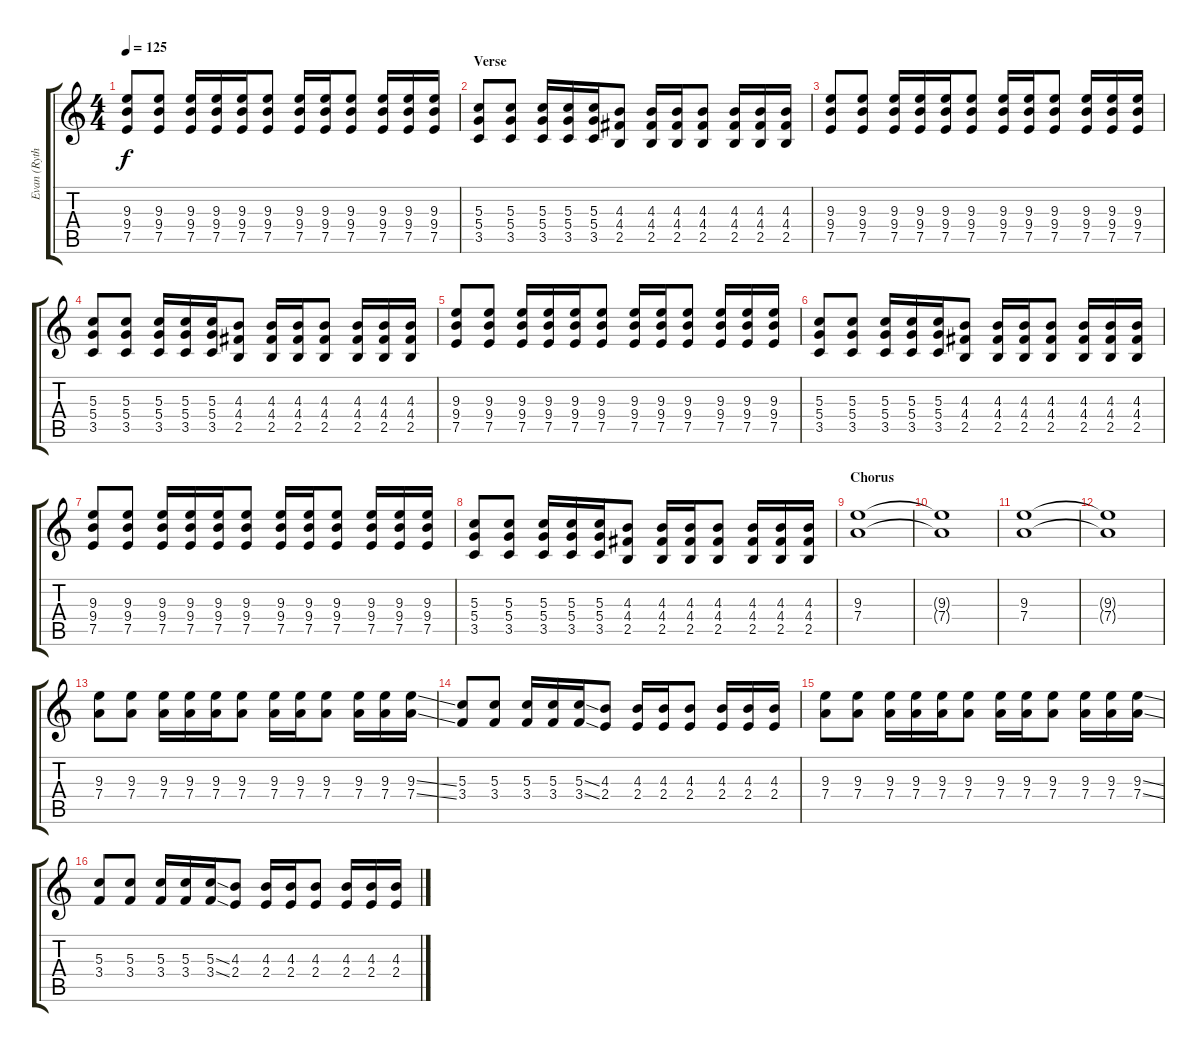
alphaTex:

\track ("Evan (Rythm)" "Evan (Ryth") {instrument overdrivenguitar}
\staff {score tabs}
\tuning (E4 B3 G3 D3 A2 E2) {hide}
\ts (4 4)
\tempo 125
\clef g2
\ks c
(9.3 9.4 7.5).8{dy f} (9.3 9.4 7.5).8 (9.3 9.4 7.5).16 (9.3 9.4 7.5).16 (9.3 9.4 7.5).16 (9.3 9.4 7.5).8 (9.3 9.4 7.5).16 (9.3 9.4 7.5).16 (9.3 9.4 7.5).8 (9.3 9.4 7.5).16 (9.3 9.4 7.5).16 (9.3 9.4 7.5).16 |
\section ("" "Verse")
(5.3 5.4 3.5).8 (5.3 5.4 3.5).8 (5.3 5.4 3.5).16 (5.3 5.4 3.5).16 (5.3 5.4 3.5).16 (4.3 4.4 2.5).8 (4.3 4.4 2.5).16 (4.3 4.4 2.5).16 (4.3 4.4 2.5).8 (4.3 4.4 2.5).16 (4.3 4.4 2.5).16 (4.3 4.4 2.5).16 |
(9.3 9.4 7.5).8 (9.3 9.4 7.5).8 (9.3 9.4 7.5).16 (9.3 9.4 7.5).16 (9.3 9.4 7.5).16 (9.3 9.4 7.5).8 (9.3 9.4 7.5).16 (9.3 9.4 7.5).16 (9.3 9.4 7.5).8 (9.3 9.4 7.5).16 (9.3 9.4 7.5).16 (9.3 9.4 7.5).16 |
(5.3 5.4 3.5).8 (5.3 5.4 3.5).8 (5.3 5.4 3.5).16 (5.3 5.4 3.5).16 (5.3 5.4 3.5).16 (4.3 4.4 2.5).8 (4.3 4.4 2.5).16 (4.3 4.4 2.5).16 (4.3 4.4 2.5).8 (4.3 4.4 2.5).16 (4.3 4.4 2.5).16 (4.3 4.4 2.5).16 |
(9.3 9.4 7.5).8 (9.3 9.4 7.5).8 (9.3 9.4 7.5).16 (9.3 9.4 7.5).16 (9.3 9.4 7.5).16 (9.3 9.4 7.5).8 (9.3 9.4 7.5).16 (9.3 9.4 7.5).16 (9.3 9.4 7.5).8 (9.3 9.4 7.5).16 (9.3 9.4 7.5).16 (9.3 9.4 7.5).16 |
(5.3 5.4 3.5).8 (5.3 5.4 3.5).8 (5.3 5.4 3.5).16 (5.3 5.4 3.5).16 (5.3 5.4 3.5).16 (4.3 4.4 2.5).8 (4.3 4.4 2.5).16 (4.3 4.4 2.5).16 (4.3 4.4 2.5).8 (4.3 4.4 2.5).16 (4.3 4.4 2.5).16 (4.3 4.4 2.5).16 |
(9.3 9.4 7.5).8 (9.3 9.4 7.5).8 (9.3 9.4 7.5).16 (9.3 9.4 7.5).16 (9.3 9.4 7.5).16 (9.3 9.4 7.5).8 (9.3 9.4 7.5).16 (9.3 9.4 7.5).16 (9.3 9.4 7.5).8 (9.3 9.4 7.5).16 (9.3 9.4 7.5).16 (9.3 9.4 7.5).16 |
(5.3 5.4 3.5).8 (5.3 5.4 3.5).8 (5.3 5.4 3.5).16 (5.3 5.4 3.5).16 (5.3 5.4 3.5).16 (4.3 4.4 2.5).8 (4.3 4.4 2.5).16 (4.3 4.4 2.5).16 (4.3 4.4 2.5).8 (4.3 4.4 2.5).16 (4.3 4.4 2.5).16 (4.3 4.4 2.5).16 |
\section ("" "Chorus")
(9.3 7.4).1{instrument electricguitarclean} |
(9.3{t} 7.4{t}).1 |
(9.3 7.4).1 |
(9.3{t} 7.4{t}).1 |
(9.3 7.4).8 (9.3 7.4).8 (9.3 7.4).16 (9.3 7.4).16 (9.3 7.4).16 (9.3 7.4).8 (9.3 7.4).16 (9.3 7.4).16 (9.3 7.4).8 (9.3 7.4).16 (9.3 7.4).16 (9.3{ss} 7.4{ss}).16 |
(5.3 3.4).8 (5.3 3.4).8 (5.3 3.4).16 (5.3 3.4).16 (5.3{ss} 3.4{ss}).16 (4.3 2.4).8 (4.3 2.4).16 (4.3 2.4).16 (4.3 2.4).8 (4.3 2.4).16 (4.3 2.4).16 (4.3 2.4).16 |
(9.3 7.4).8 (9.3 7.4).8 (9.3 7.4).16 (9.3 7.4).16 (9.3 7.4).16 (9.3 7.4).8 (9.3 7.4).16 (9.3 7.4).16 (9.3 7.4).8 (9.3 7.4).16 (9.3 7.4).16 (9.3{ss} 7.4{ss}).16 |
(5.3 3.4).8 (5.3 3.4).8 (5.3 3.4).16 (5.3 3.4).16 (5.3{ss} 3.4{ss}).16 (4.3 2.4).8 (4.3 2.4).16 (4.3 2.4).16 (4.3 2.4).8 (4.3 2.4).16 (4.3 2.4).16 (4.3 2.4).16
